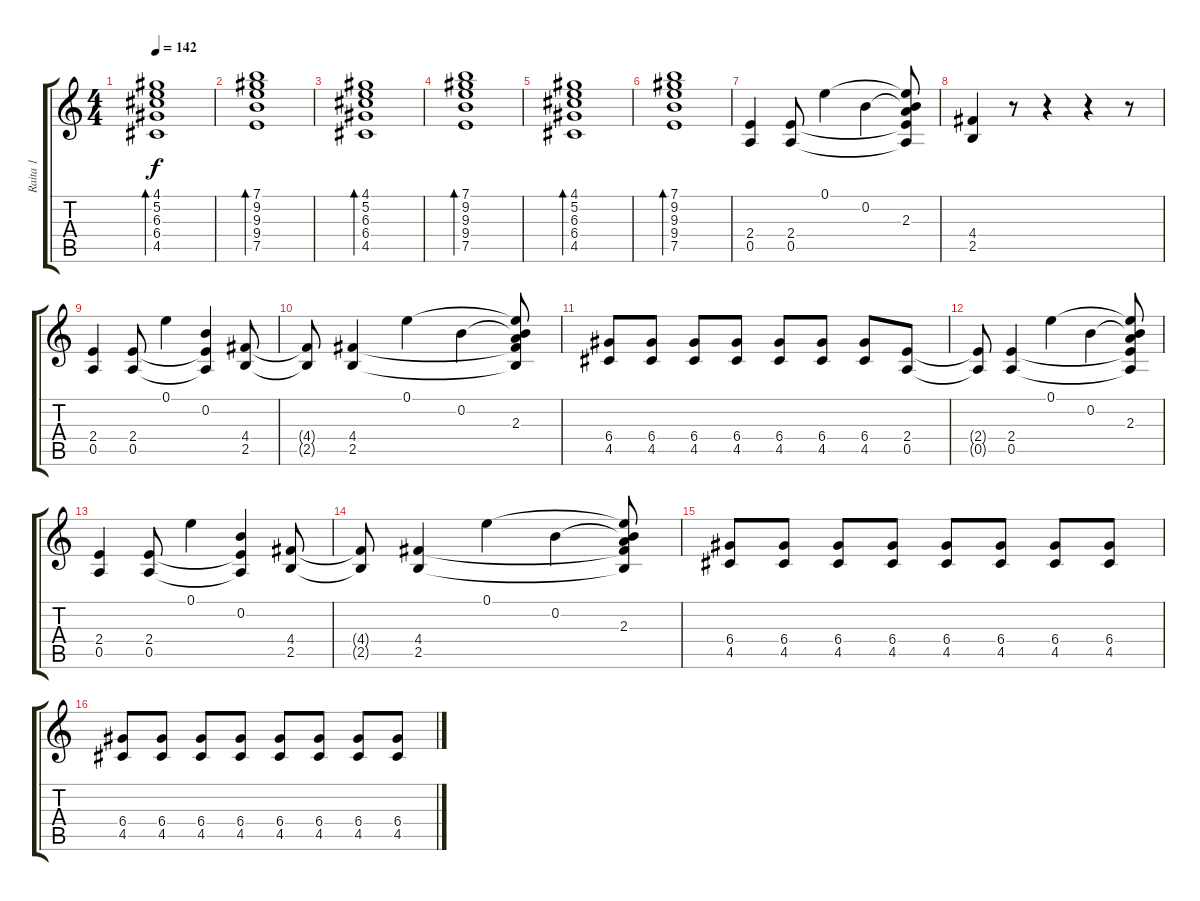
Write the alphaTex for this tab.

\track ("Raita 1" "Raita 1") {instrument distortionguitar}
\staff {score tabs}
\tuning (E4 B3 G3 D3 A2 E2) {hide}
\ts (4 4)
\tempo 142
\clef g2
\ks c
(4.1 5.2 6.3 6.4 4.5).1{bd 120 dy f instrument electricguitarclean} |
(7.1 9.2 9.3 9.4 7.5).1{bd 240} |
(4.1 5.2 6.3 6.4 4.5).1{bd 120 instrument electricguitarclean} |
(7.1 9.2 9.3 9.4 7.5).1{bd 240} |
(4.1 5.2 6.3 6.4 4.5).1{bd 120 instrument electricguitarclean} |
(7.1 9.2 9.3 9.4 7.5).1{bd 240} |
(2.4 0.5).4{instrument distortionguitar} (2.4 0.5).8 0.1.4 0.2.4 (0.1{t} 0.2{t} 2.3 2.4{t} 0.5{t}).8 |
(4.4 2.5).4 r.8 r.4 r.4 r.8 |
(2.4 0.5).4 (2.4 0.5).8 0.1.4 (0.2 2.4{t} 0.5{t}).4 (4.4 2.5).8 |
(4.4{t} 2.5{t}).8 (4.4 2.5).4 0.1.4 0.2.4 (0.1{t} 0.2{t} 2.3 4.4{t} 2.5{t}).8 |
(6.4 4.5).8 (6.4 4.5).8 (6.4 4.5).8 (6.4 4.5).8 (6.4 4.5).8 (6.4 4.5).8 (6.4 4.5).8 (2.4 0.5).8 |
(2.4{t} 0.5{t}).8 (2.4 0.5).4 0.1.4 0.2.4 (0.1{t} 0.2{t} 2.3 2.4{t} 0.5{t}).8 |
(2.4 0.5).4 (2.4 0.5).8 0.1.4 (0.2 2.4{t} 0.5{t}).4 (4.4 2.5).8 |
(4.4{t} 2.5{t}).8 (4.4 2.5).4 0.1.4 0.2.4 (0.1{t} 0.2{t} 2.3 4.4{t} 2.5{t}).8 |
(6.4 4.5).8 (6.4 4.5).8 (6.4 4.5).8 (6.4 4.5).8 (6.4 4.5).8 (6.4 4.5).8 (6.4 4.5).8 (6.4 4.5).8 |
(6.4 4.5).8 (6.4 4.5).8 (6.4 4.5).8 (6.4 4.5).8 (6.4 4.5).8 (6.4 4.5).8 (6.4 4.5).8 (6.4 4.5).8
